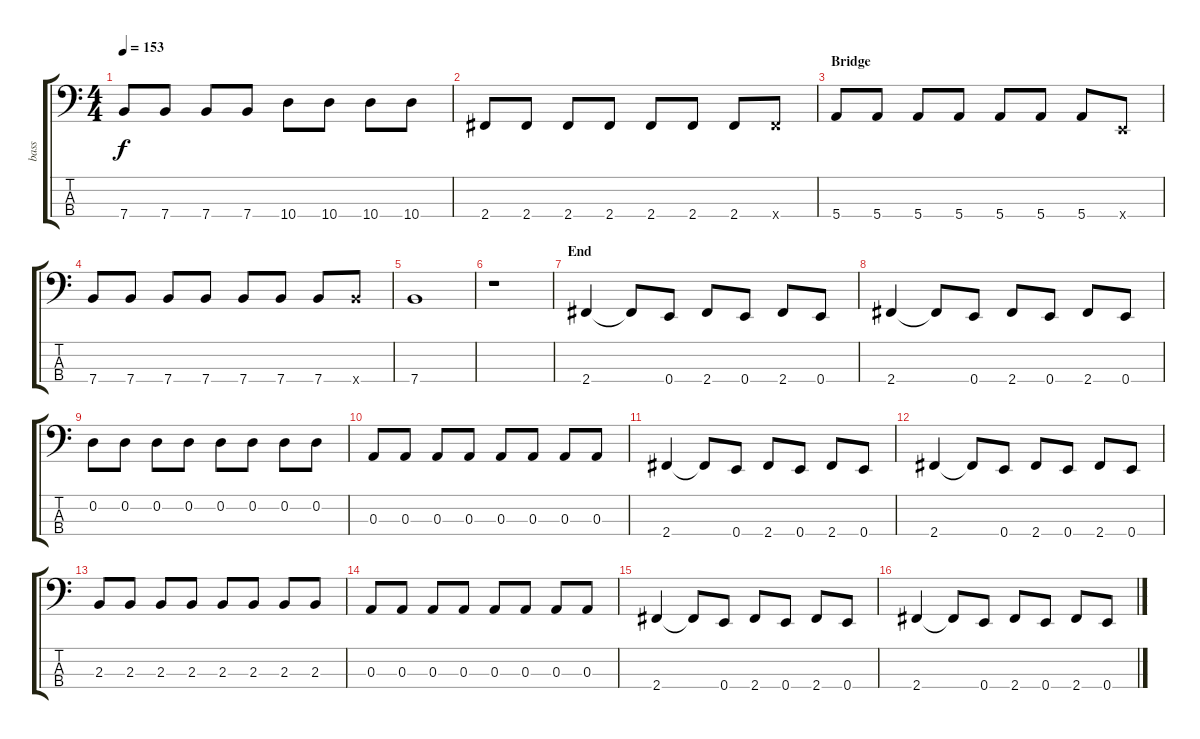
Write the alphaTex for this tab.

\track ("bass" "bass") {instrument electricbasspick}
\staff {score tabs}
\tuning (G2 D2 A1 E1) {hide}
\ts (4 4)
\tempo 153
\clef f4
\ks c
7.4.8{dy f} 7.4.8 7.4.8 7.4.8 10.4.8 10.4.8 10.4.8 10.4.8 |
2.4.8 2.4.8 2.4.8 2.4.8 2.4.8 2.4.8 2.4.8 2.4{x}.8 |
\section ("" "Bridge ")
5.4.8 5.4.8 5.4.8 5.4.8 5.4.8 5.4.8 5.4.8 0.4{x}.8 |
7.4.8 7.4.8 7.4.8 7.4.8 7.4.8 7.4.8 7.4.8 7.4{x}.8 |
7.4.1 |
r.1 |
\section ("" "End")
2.4.4 2.4{t}.8 0.4.8 2.4.8 0.4.8 2.4.8 0.4.8 |
2.4.4 2.4{t}.8 0.4.8 2.4.8 0.4.8 2.4.8 0.4.8 |
0.2.8 0.2.8 0.2.8 0.2.8 0.2.8 0.2.8 0.2.8 0.2.8 |
0.3.8 0.3.8 0.3.8 0.3.8 0.3.8 0.3.8 0.3.8 0.3.8 |
2.4.4 2.4{t}.8 0.4.8 2.4.8 0.4.8 2.4.8 0.4.8 |
2.4.4 2.4{t}.8 0.4.8 2.4.8 0.4.8 2.4.8 0.4.8 |
2.3.8 2.3.8 2.3.8 2.3.8 2.3.8 2.3.8 2.3.8 2.3.8 |
0.3.8 0.3.8 0.3.8 0.3.8 0.3.8 0.3.8 0.3.8 0.3.8 |
2.4.4 2.4{t}.8 0.4.8 2.4.8 0.4.8 2.4.8 0.4.8 |
2.4.4 2.4{t}.8 0.4.8 2.4.8 0.4.8 2.4.8 0.4.8
